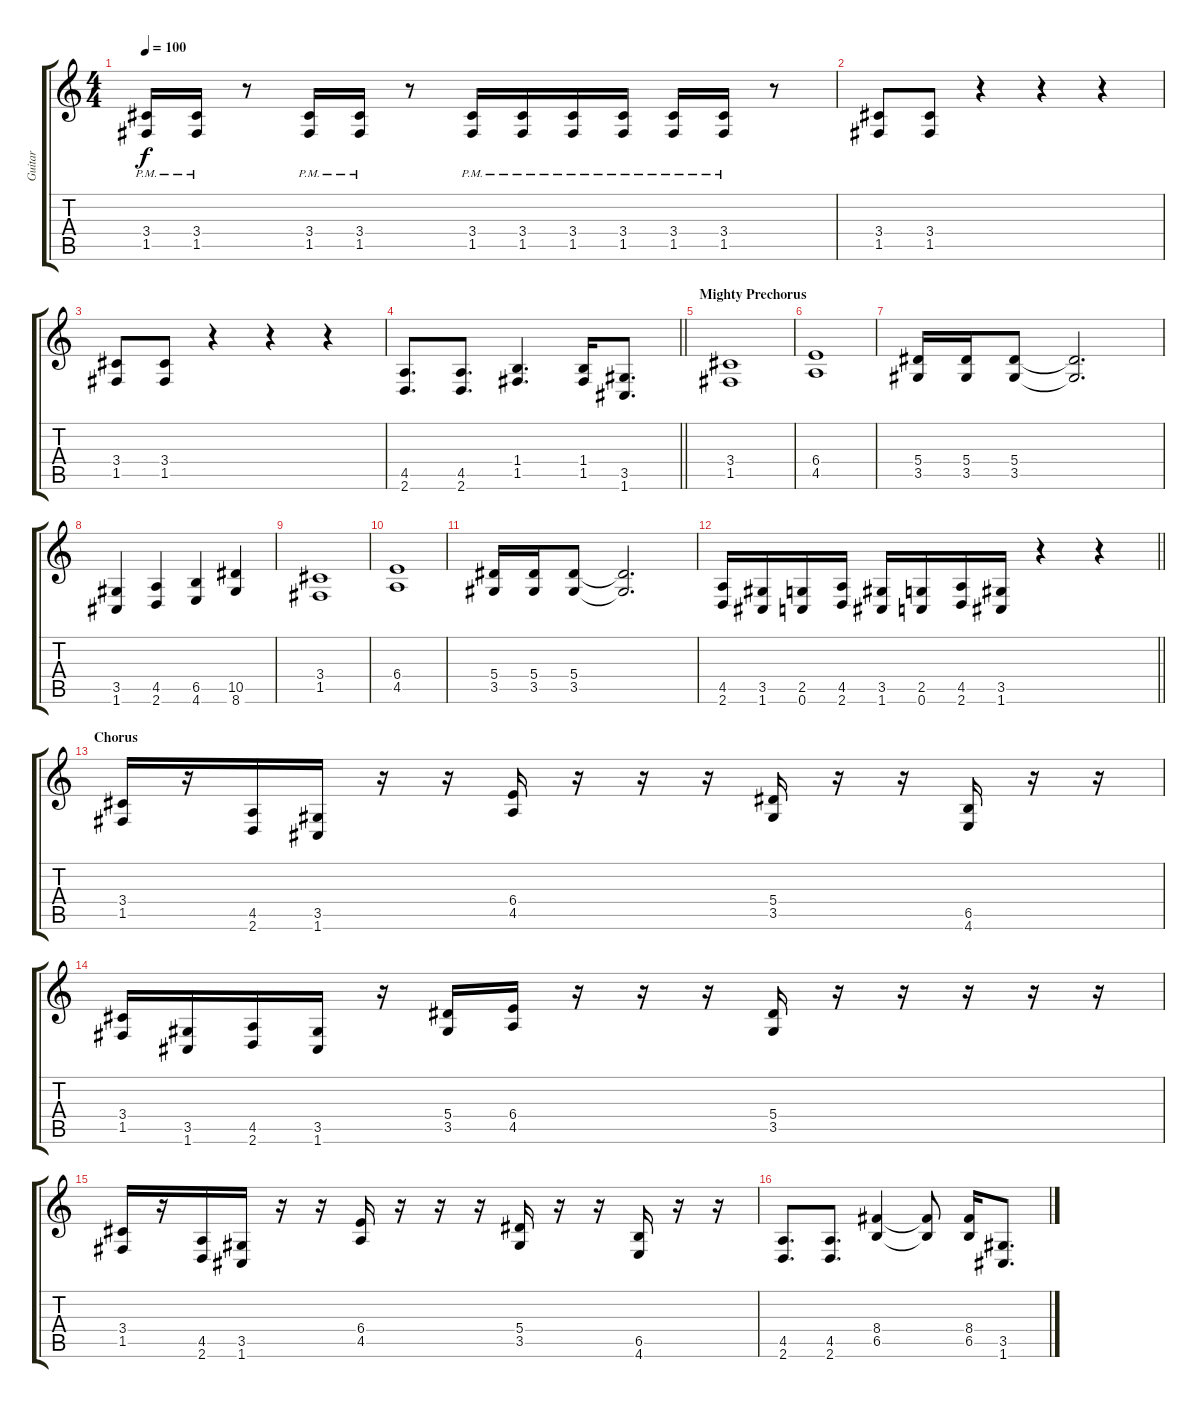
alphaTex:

\track ("Guitar" "Guitar") {instrument distortionguitar}
\staff {score tabs}
\tuning (C4 G3 Eb3 Bb2 F2 C2) {hide}
\ts (4 4)
\tempo 100
\clef g2
\ks c
(3.4{pm} 1.5{pm}).16{dy f} (3.4{pm} 1.5{pm}).16 r.8 (3.4{pm} 1.5{pm}).16 (3.4{pm} 1.5{pm}).16 r.8 (3.4{pm} 1.5{pm}).16 (3.4{pm} 1.5{pm}).16 (3.4{pm} 1.5{pm}).16 (3.4{pm} 1.5{pm}).16 (3.4{pm} 1.5{pm}).16 (3.4{pm} 1.5{pm}).16 r.8 |
(3.4 1.5).8 (3.4 1.5).8 r.4 r.4 r.4 |
(3.4 1.5).8 (3.4 1.5).8 r.4 r.4 r.4 |
\barLineRight lightlight
(4.5 2.6).8{d} (4.5 2.6).8{d} (1.4 1.5).4{d} (1.4 1.5).16 (3.5 1.6).8{d} |
\section ("" "Mighty Prechorus")
(3.4 1.5).1 |
(6.4 4.5).1 |
(5.4 3.5).16 (5.4 3.5).16 (5.4 3.5).8 (5.4{t} 3.5{t}).2{d} |
(3.5 1.6).4 (4.5 2.6).4 (6.5 4.6).4 (10.5 8.6).4 |
(3.4 1.5).1 |
(6.4 4.5).1 |
(5.4 3.5).16 (5.4 3.5).16 (5.4 3.5).8 (5.4{t} 3.5{t}).2{d} |
\barLineRight lightlight
(4.5 2.6).16 (3.5 1.6).16 (2.5 0.6).16 (4.5 2.6).16 (3.5 1.6).16 (2.5 0.6).16 (4.5 2.6).16 (3.5 1.6).16 r.4 r.4 |
\section ("" "Chorus")
(3.4 1.5).16 r.16 (4.5 2.6).16 (3.5 1.6).16 r.16 r.16 (6.4 4.5).16 r.16 r.16 r.16 (5.4 3.5).16 r.16 r.16 (6.5 4.6).16 r.16 r.16 |
(3.4 1.5).16 (3.5 1.6).16 (4.5 2.6).16 (3.5 1.6).16 r.16 (5.4 3.5).16 (6.4 4.5).16 r.16 r.16 r.16 (5.4 3.5).16 r.16 r.16 r.16 r.16 r.16 |
(3.4 1.5).16 r.16 (4.5 2.6).16 (3.5 1.6).16 r.16 r.16 (6.4 4.5).16 r.16 r.16 r.16 (5.4 3.5).16 r.16 r.16 (6.5 4.6).16 r.16 r.16 |
(4.5 2.6).8{d} (4.5 2.6).8{d} (8.4 6.5).4 (8.4{t} 6.5{t}).8 (8.4 6.5).16 (3.5 1.6).8{d}
